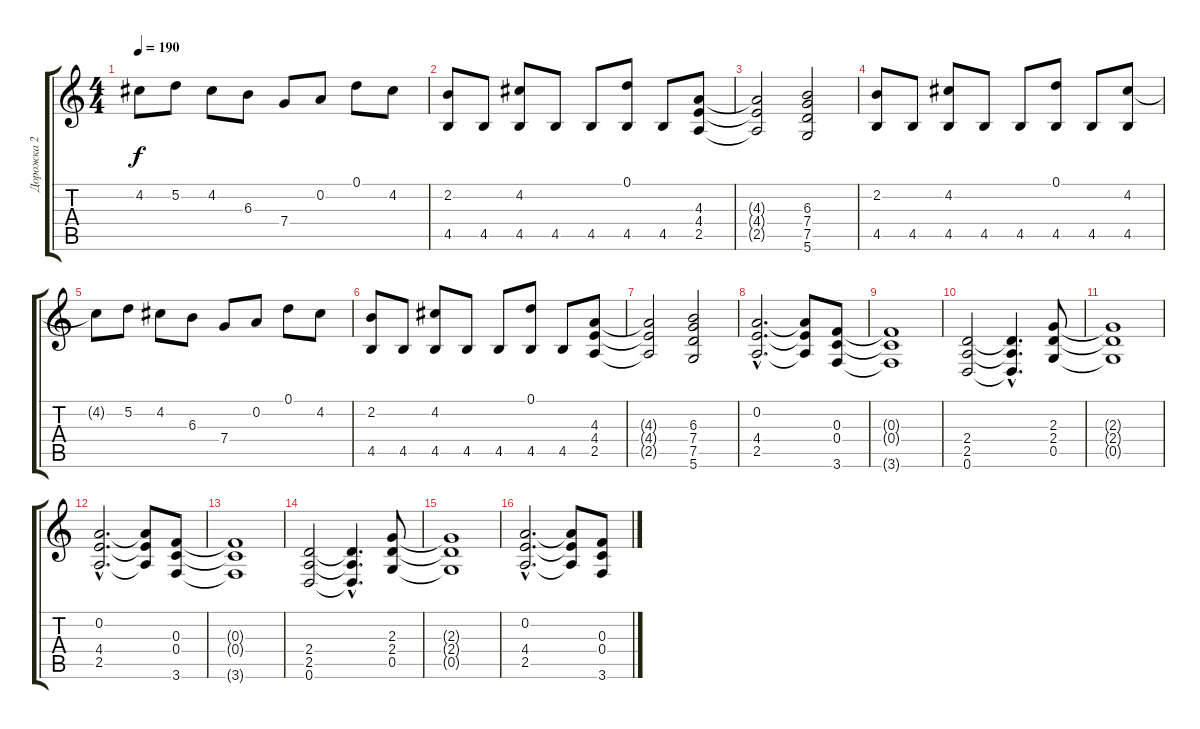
\track ("Дорожка 2" "Дорожка 2") {instrument overdrivenguitar}
\staff {score tabs}
\tuning (D4 A3 F3 C3 G2 D2) {hide}
\ts (4 4)
\tempo 190
\clef g2
\ks c
4.2{t}.8{dy f} 5.2.8 4.2.8 6.3.8 7.4.8 0.2.8 0.1.8 4.2.8 |
(2.2 4.5).8 4.5.8 (4.2 4.5).8 4.5.8 4.5.8 (0.1 4.5).8 4.5.8 (4.3 4.4 2.5).8 |
(4.3{t} 4.4{t} 2.5{t}).2 (6.3 7.4 7.5 5.6).2 |
(2.2 4.5).8 4.5.8 (4.2 4.5).8 4.5.8 4.5.8 (0.1 4.5).8 4.5.8 (4.2 4.5).8 |
4.2{t}.8 5.2.8 4.2.8 6.3.8 7.4.8 0.2.8 0.1.8 4.2.8 |
(2.2 4.5).8 4.5.8 (4.2 4.5).8 4.5.8 4.5.8 (0.1 4.5).8 4.5.8 (4.3 4.4 2.5).8 |
(4.3{t} 4.4{t} 2.5{t}).2 (6.3 7.4 7.5 5.6).2 |
(0.2{hac} 4.4{hac} 2.5{hac}).2{d} (0.2{t} 4.4{t} 2.5{t}).8 (0.3 0.4 3.6).8 |
(0.3{t} 0.4{t} 3.6{t}).1 |
(2.4 2.5 0.6).2 (2.4{hac t} 2.5{hac t} 0.6{hac t}).4{d} (2.3 2.4 0.5).8 |
(2.3{t} 2.4{t} 0.5{t}).1 |
(0.2{hac} 4.4{hac} 2.5{hac}).2{d} (0.2{t} 4.4{t} 2.5{t}).8 (0.3 0.4 3.6).8 |
(0.3{t} 0.4{t} 3.6{t}).1 |
(2.4 2.5 0.6).2 (2.4{hac t} 2.5{hac t} 0.6{hac t}).4{d} (2.3 2.4 0.5).8 |
(2.3{t} 2.4{t} 0.5{t}).1 |
(0.2{hac} 4.4{hac} 2.5{hac}).2{d} (0.2{t} 4.4{t} 2.5{t}).8 (0.3 0.4 3.6).8
